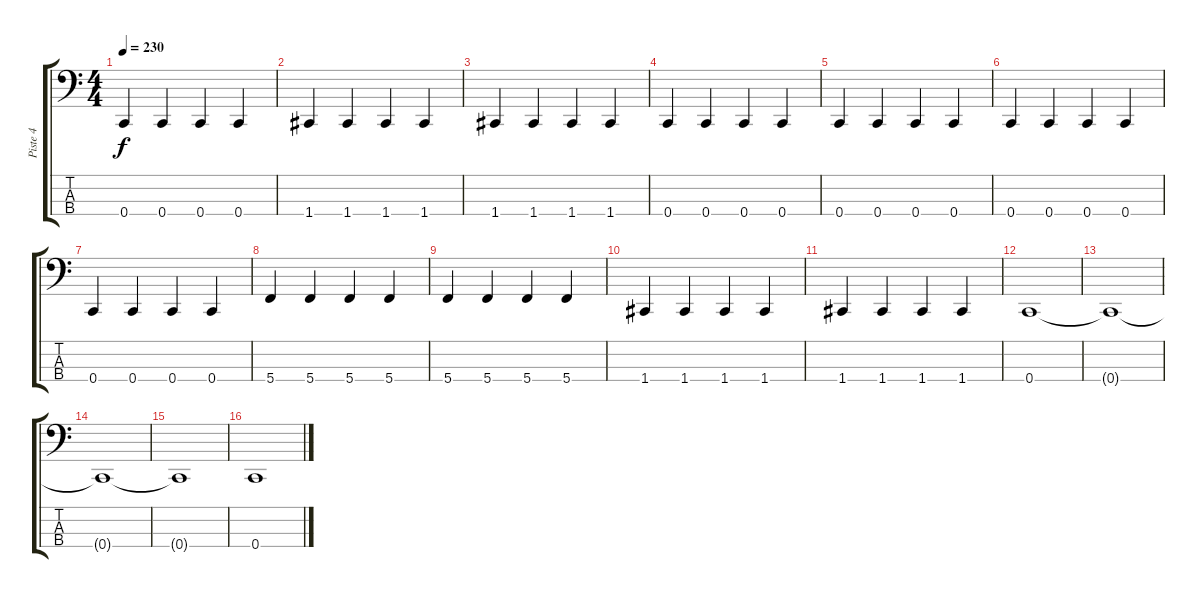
\track ("Piste 4" "Piste 4") {instrument electricbassfinger}
\staff {score tabs}
\tuning (F2 C2 G1 C1) {hide}
\ts (4 4)
\tempo 230
\clef f4
\ks c
0.4.4{dy f} 0.4.4 0.4.4 0.4.4 |
1.4.4 1.4.4 1.4.4 1.4.4 |
1.4.4 1.4.4 1.4.4 1.4.4 |
0.4.4 0.4.4 0.4.4 0.4.4 |
0.4.4 0.4.4 0.4.4 0.4.4 |
0.4.4 0.4.4 0.4.4 0.4.4 |
0.4.4 0.4.4 0.4.4 0.4.4 |
5.4.4 5.4.4 5.4.4 5.4.4 |
5.4.4 5.4.4 5.4.4 5.4.4 |
1.4.4 1.4.4 1.4.4 1.4.4 |
1.4.4 1.4.4 1.4.4 1.4.4 |
0.4.1 |
0.4{t}.1 |
0.4{t}.1 |
0.4{t}.1 |
0.4.1
